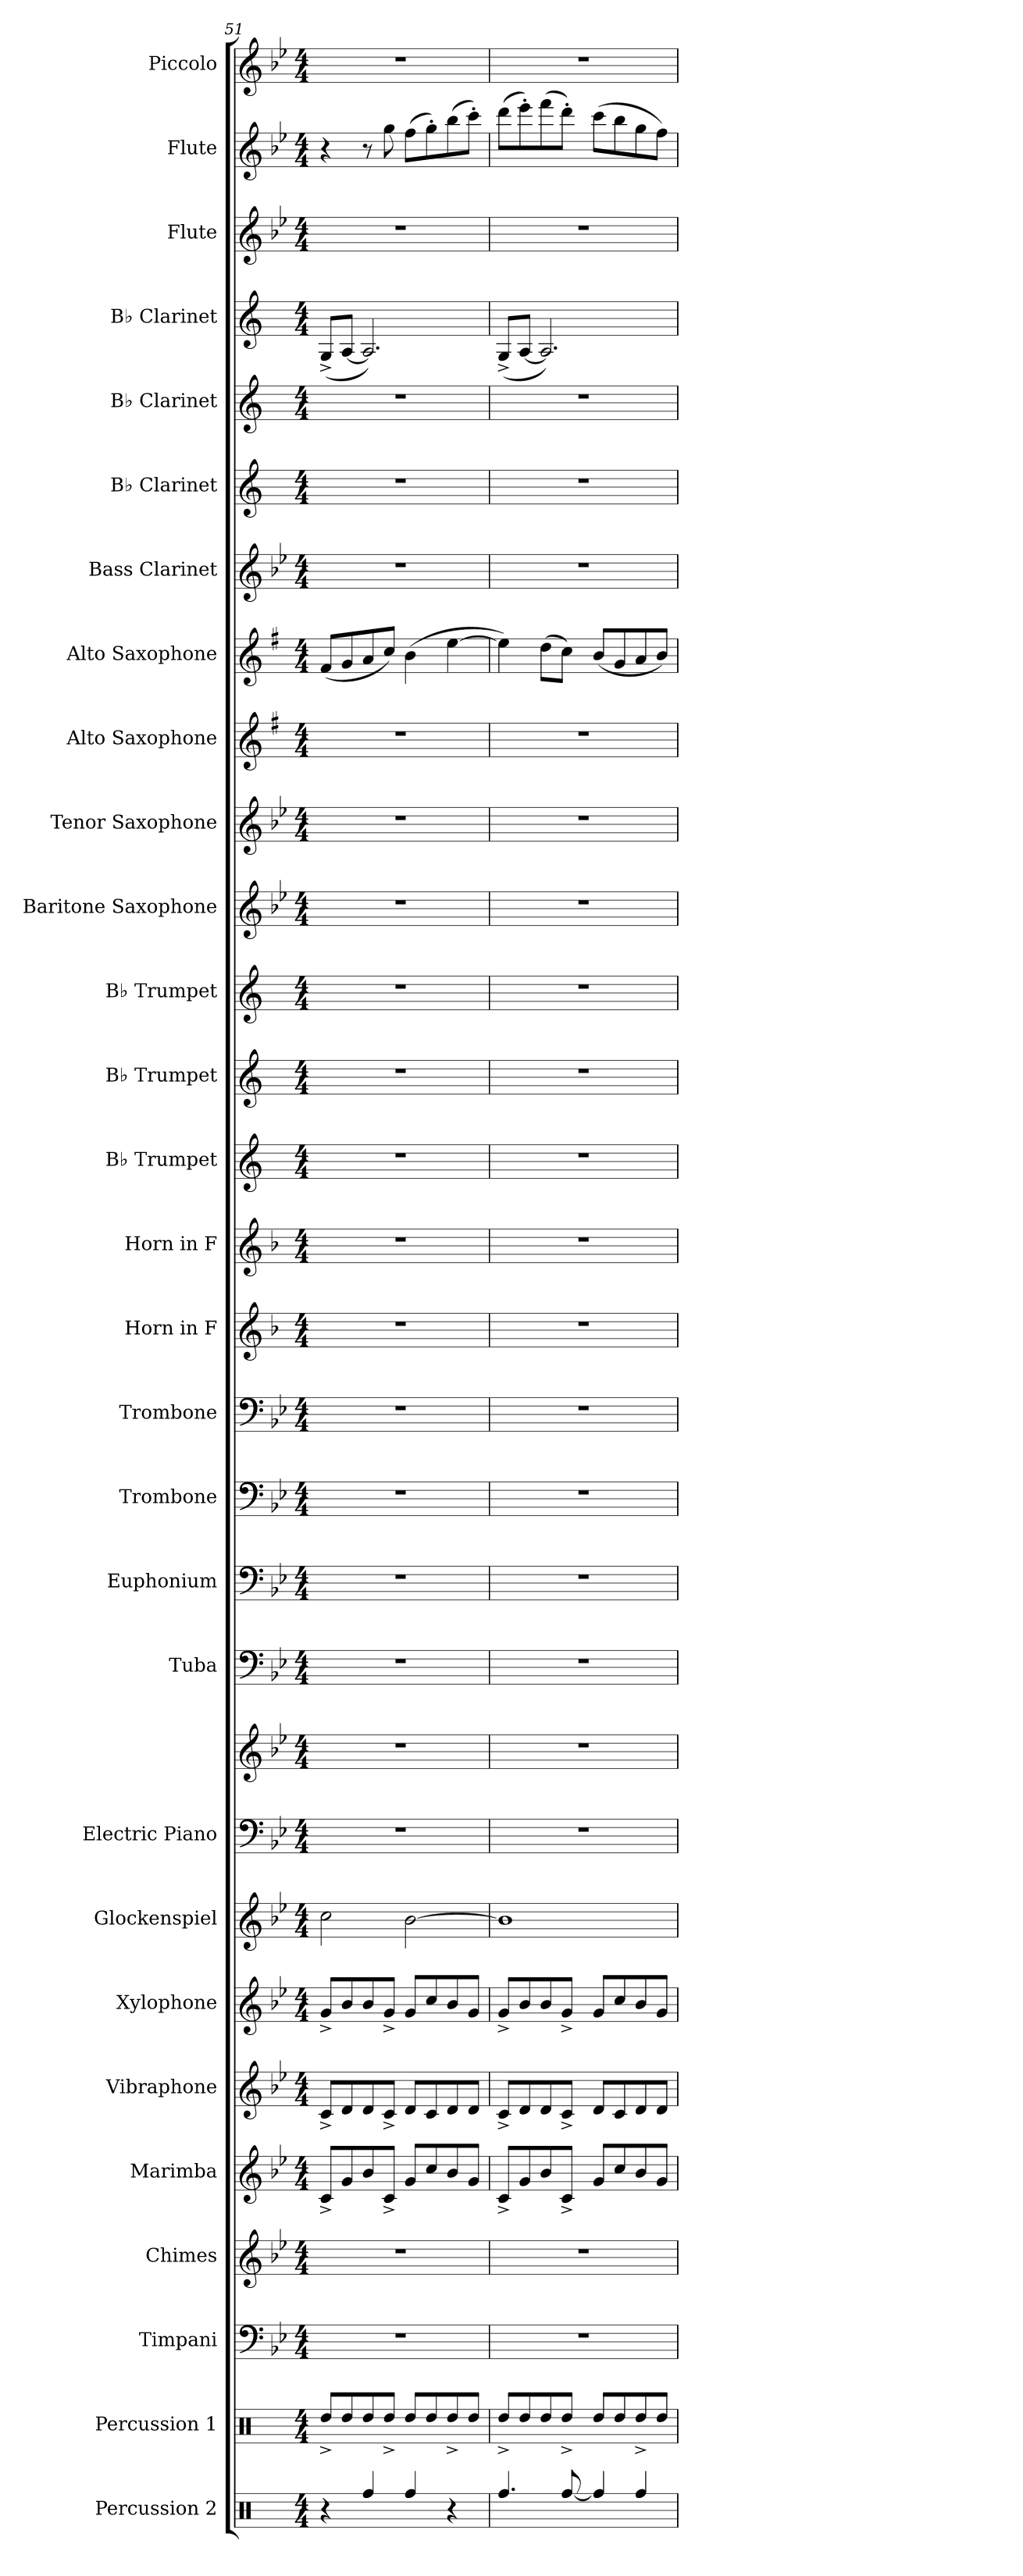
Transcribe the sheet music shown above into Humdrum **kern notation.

**kern	**kern	**kern	**kern	**kern	**kern	**kern	**kern	**kern	**kern	**kern	**kern	**kern	**kern	**kern	**kern	**kern	**kern	**kern	**kern	**kern	**kern	**kern	**kern	**kern	**kern	**kern	**kern	**kern	**kern
*part29	*part28	*part27	*part26	*part25	*part24	*part23	*part22	*part21	*part21	*part20	*part19	*part18	*part17	*part16	*part15	*part14	*part13	*part12	*part11	*part10	*part9	*part8	*part7	*part6	*part5	*part4	*part3	*part2	*part1
*staff30	*staff29	*staff28	*staff27	*staff26	*staff25	*staff24	*staff23	*staff22	*staff21	*staff20	*staff19	*staff18	*staff17	*staff16	*staff15	*staff14	*staff13	*staff12	*staff11	*staff10	*staff9	*staff8	*staff7	*staff6	*staff5	*staff4	*staff3	*staff2	*staff1
*I"Percussion 2	*I"Percussion 1	*I"Timpani	*I"Chimes	*I"Marimba	*I"Vibraphone	*I"Xylophone	*I"Glockenspiel	*I"Electric Piano	*	*I"Tuba	*I"Euphonium	*I"Trombone	*I"Trombone	*I"Horn in F	*I"Horn in F	*I"B♭ Trumpet	*I"B♭ Trumpet	*I"B♭ Trumpet	*I"Baritone Saxophone	*I"Tenor Saxophone	*I"Alto Saxophone	*I"Alto Saxophone	*I"Bass Clarinet	*I"B♭ Clarinet	*I"B♭ Clarinet	*I"B♭ Clarinet	*I"Flute	*I"Flute	*I"Piccolo
*I'Perc.	*I'Perc.	*I'Timp.	*I'Cme.	*I'Mrm.	*I'Vib.	*I'Xyl.	*I'Glock.	*I'El. Pno.	*	*I'Tba.	*I'Euph.	*I'Tbn.	*I'Tbn.	*	*	*I'B♭ Tpt.	*I'B♭ Tpt.	*I'B♭ Tpt.	*I'Bar. Sax.	*I'T. Sax.	*I'A. Sax.	*I'A. Sax.	*I'B. Cl.	*I'B♭ Cl.	*I'B♭ Cl.	*I'B♭ Cl.	*I'Fl.	*I'Fl.	*I'Picc.
*clefX	*clefX	*clefF4	*clefG2	*clefG2	*clefG2	*clefG2	*clefG2	*clefF4	*clefG2	*clefF4	*clefF4	*clefF4	*clefF4	*clefG2	*clefG2	*clefG2	*clefG2	*clefG2	*clefG2	*clefG2	*clefG2	*clefG2	*clefG2	*clefG2	*clefG2	*clefG2	*clefG2	*clefG2	*clefG2
*	*	*	*	*	*	*ITrd-7c-12	*ITrd-14c-24	*	*	*	*	*	*	*ITrd4c7	*ITrd4c7	*ITrd1c2	*ITrd1c2	*ITrd1c2	*ITrd12c21	*ITrd8c14	*ITrd5c9	*ITrd5c9	*ITrd8c14	*ITrd1c2	*ITrd1c2	*ITrd1c2	*	*	*ITrd-7c-12
*k[]	*k[]	*k[b-e-]	*k[b-e-]	*k[b-e-]	*k[b-e-]	*k[b-e-]	*k[b-e-]	*k[b-e-]	*k[b-e-]	*k[b-e-]	*k[b-e-]	*k[b-e-]	*k[b-e-]	*k[b-e-]	*k[b-e-]	*k[b-e-]	*k[b-e-]	*k[b-e-]	*k[b-e-]	*k[b-e-]	*k[b-e-]	*k[b-e-]	*k[b-e-]	*k[b-e-]	*k[b-e-]	*k[b-e-]	*k[b-e-]	*k[b-e-]	*k[b-e-]
*M4/4	*M4/4	*M4/4	*M4/4	*M4/4	*M4/4	*M4/4	*M4/4	*M4/4	*M4/4	*M4/4	*M4/4	*M4/4	*M4/4	*M4/4	*M4/4	*M4/4	*M4/4	*M4/4	*M4/4	*M4/4	*M4/4	*M4/4	*M4/4	*M4/4	*M4/4	*M4/4	*M4/4	*M4/4	*M4/4
=51	=51	=51	=51	=51	=51	=51	=51	=51	=51	=51	=51	=51	=51	=51	=51	=51	=51	=51	=51	=51	=51	=51	=51	=51	=51	=51	=51	=51	=51
4r	8Rdd^/L	1r	1r	8c^/L	8c^/L	8gg^/L	2cccc\	1r	1r	1r	1r	1r	1r	1r	1r	1r	1r	1r	1r	1r	1r	(8A/L	1r	1r	1r	(8F^/L	1r	4r	1r
.	8Rdd/	.	.	8g/	8d/	8bb-/	.	.	.	.	.	.	.	.	.	.	.	.	.	.	.	8B-/	.	.	.	[8G/J	.	.	.
4Rff/	8Rdd/	.	.	8b-/	8d/	8bb-/	.	.	.	.	.	.	.	.	.	.	.	.	.	.	.	8c/	.	.	.	2.G/])	.	8r	.
.	8Rdd^/J	.	.	8c^/J	8c^/J	8gg^/J	.	.	.	.	.	.	.	.	.	.	.	.	.	.	.	8e-/J)	.	.	.	.	.	8gg\	.
4Rff/	8Rdd/L	.	.	8g/L	8d/L	8gg/L	[2bbb-\	.	.	.	.	.	.	.	.	.	.	.	.	.	.	(4d\	.	.	.	.	.	(8ff\L	.
.	8Rdd/	.	.	8cc/	8c/	8ccc/	.	.	.	.	.	.	.	.	.	.	.	.	.	.	.	.	.	.	.	.	.	8gg'\)	.
4r	8Rdd^/	.	.	8b-/	8d/	8bb-/	.	.	.	.	.	.	.	.	.	.	.	.	.	.	.	[4g\	.	.	.	.	.	(8bb-\	.
.	8Rdd/J	.	.	8g/J	8d/J	8gg/J	.	.	.	.	.	.	.	.	.	.	.	.	.	.	.	.	.	.	.	.	.	8ccc'\J)	.
!!LO:PB:g=z
=52	=52	=52	=52	=52	=52	=52	=52	=52	=52	=52	=52	=52	=52	=52	=52	=52	=52	=52	=52	=52	=52	=52	=52	=52	=52	=52	=52	=52	=52
4.Rff/	8Rdd^/L	1r	1r	8c^/L	8c^/L	8gg^/L	1bbb-]	1r	1r	1r	1r	1r	1r	1r	1r	1r	1r	1r	1r	1r	1r	4g\])	1r	1r	1r	(8F^/L	1r	(8ddd\L	1r
.	8Rdd/	.	.	8g/	8d/	8bb-/	.	.	.	.	.	.	.	.	.	.	.	.	.	.	.	.	.	.	.	[8G/J	.	8eee-'\)	.
.	8Rdd/	.	.	8b-/	8d/	8bb-/	.	.	.	.	.	.	.	.	.	.	.	.	.	.	.	(8f\L	.	.	.	2.G/])	.	(8fff\	.
[8Rff/	8Rdd^/J	.	.	8c^/J	8c^/J	8gg^/J	.	.	.	.	.	.	.	.	.	.	.	.	.	.	.	8e-\J)	.	.	.	.	.	8ddd'\J)	.
4Rff/]	8Rdd/L	.	.	8g/L	8d/L	8gg/L	.	.	.	.	.	.	.	.	.	.	.	.	.	.	.	(8d/L	.	.	.	.	.	(8ccc\L	.
.	8Rdd/	.	.	8cc/	8c/	8ccc/	.	.	.	.	.	.	.	.	.	.	.	.	.	.	.	8B-/	.	.	.	.	.	8bb-\	.
4Rff/	8Rdd^/	.	.	8b-/	8d/	8bb-/	.	.	.	.	.	.	.	.	.	.	.	.	.	.	.	8c/	.	.	.	.	.	8gg\	.
.	8Rdd/J	.	.	8g/J	8d/J	8gg/J	.	.	.	.	.	.	.	.	.	.	.	.	.	.	.	8d/J)	.	.	.	.	.	8ff\J)	.
=	=	=	=	=	=	=	=	=	=	=	=	=	=	=	=	=	=	=	=	=	=	=	=	=	=	=	=	=	=
*-	*-	*-	*-	*-	*-	*-	*-	*-	*-	*-	*-	*-	*-	*-	*-	*-	*-	*-	*-	*-	*-	*-	*-	*-	*-	*-	*-	*-	*-
